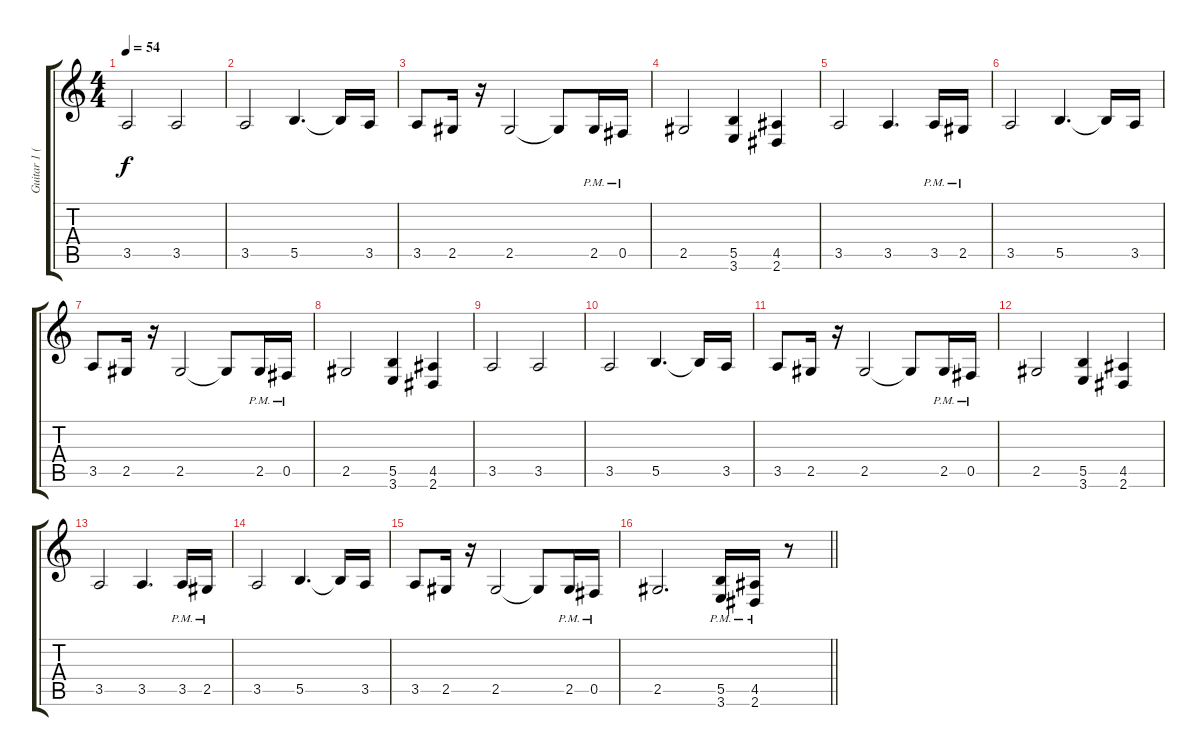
\track ("Guitar 1 (Distortion)" "Guitar 1 (") {instrument distortionguitar}
\staff {score tabs}
\tuning (Db4 Ab3 E3 B2 Gb2 Db2) {hide}
\ts (4 4)
\tempo 54
\clef g2
\ks c
3.5.2{dy f} 3.5.2 |
3.5.2 5.5.4{d} 5.5{t}.16 3.5.16 |
3.5.8 2.5.16 r.16 2.5.2 2.5{t}.8 2.5{pm}.16 0.5{pm}.16 |
2.5.2 (5.5 3.6).4 (4.5 2.6).4 |
3.5.2 3.5.4{d} 3.5{pm}.16 2.5{pm}.16 |
3.5.2 5.5.4{d} 5.5{t}.16 3.5.16 |
3.5.8 2.5.16 r.16 2.5.2 2.5{t}.8 2.5{pm}.16 0.5{pm}.16 |
2.5.2 (5.5 3.6).4 (4.5 2.6).4 |
3.5.2 3.5.2 |
3.5.2 5.5.4{d} 5.5{t}.16 3.5.16 |
3.5.8 2.5.16 r.16 2.5.2 2.5{t}.8 2.5{pm}.16 0.5{pm}.16 |
2.5.2 (5.5 3.6).4 (4.5 2.6).4 |
3.5.2 3.5.4{d} 3.5{pm}.16 2.5{pm}.16 |
3.5.2 5.5.4{d} 5.5{t}.16 3.5.16 |
3.5.8 2.5.16 r.16 2.5.2 2.5{t}.8 2.5{pm}.16 0.5{pm}.16 |
\barLineRight lightlight
2.5.2{d} (5.5{pm} 3.6{pm}).16 (4.5{pm} 2.6{pm}).16 r.8
